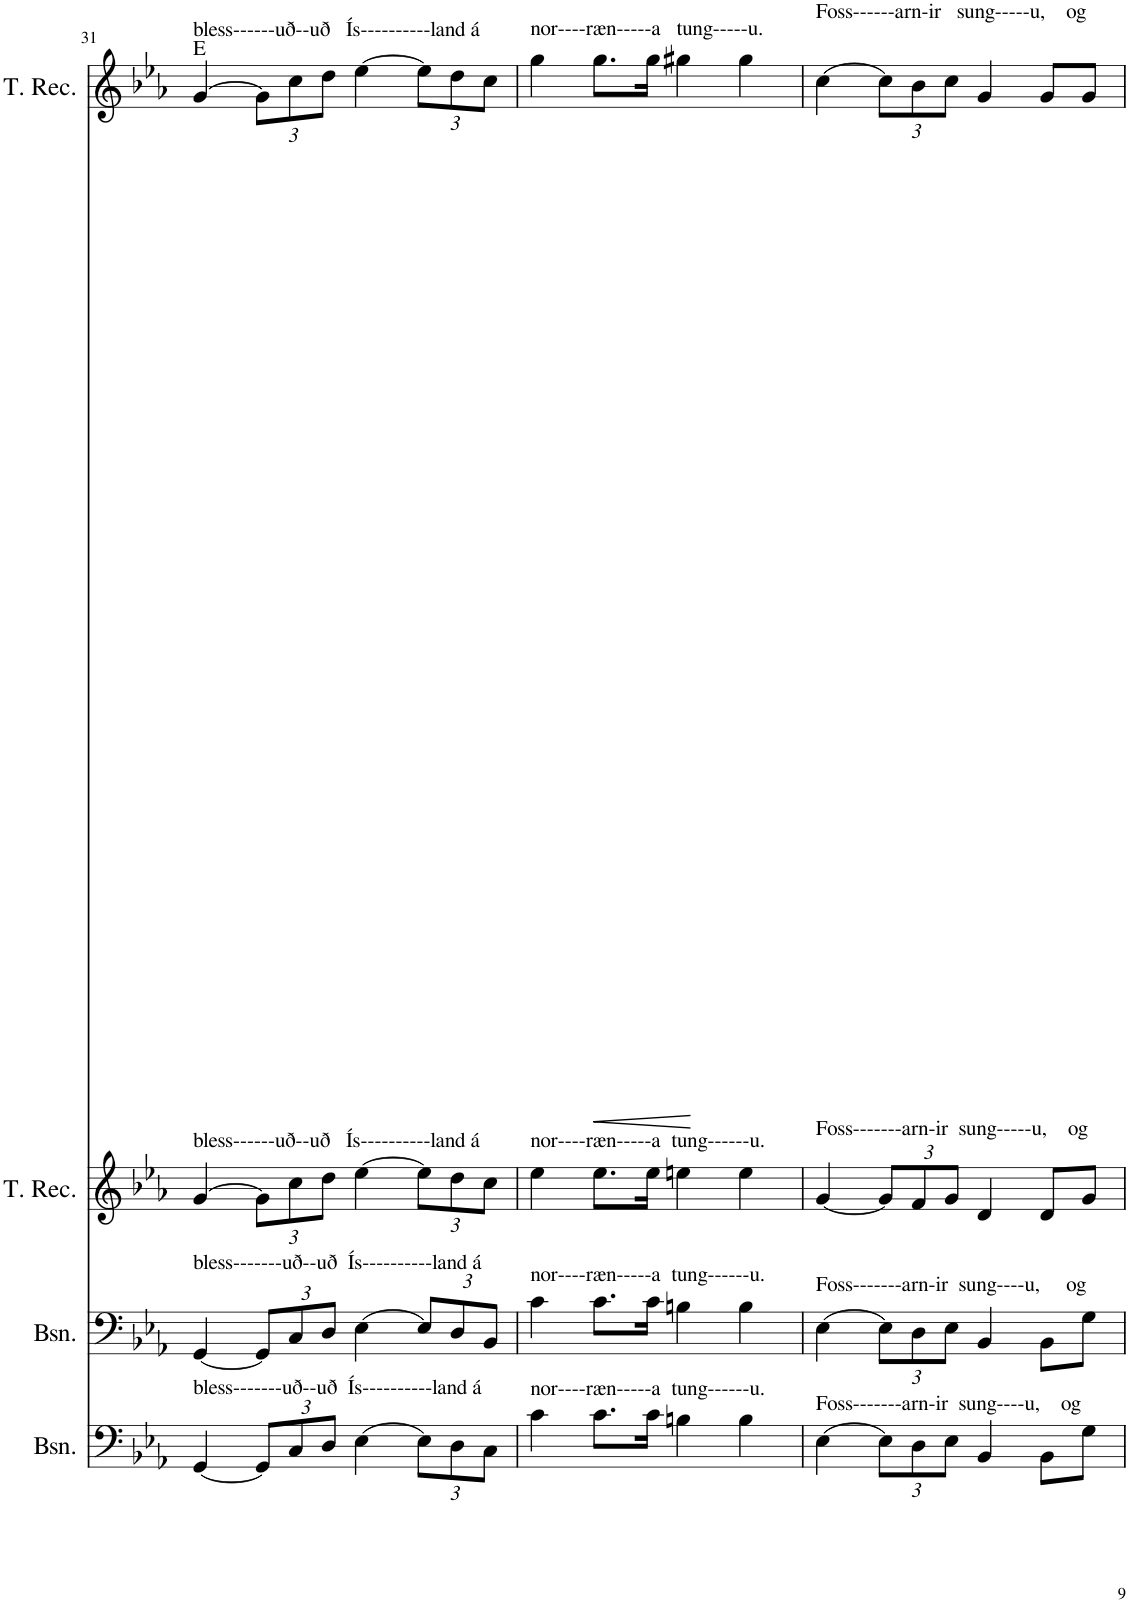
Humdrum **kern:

**kern	**kern	**kern	**kern	**dynam
*part4	*part3	*part2	*part1	*part1
*staff4	*staff3	*staff2	*staff1	*staff1
*I"Bassoon	*I"Bassoon	*I"Tenor Recorder	*I"Tenor Recorder	*
*I'Bsn.	*I'Bsn.	*I'T. Rec.	*I'T. Rec.	*
!!LO:PB:g=z
*clefF4	*clefF4	*clefG2	*clefG2	*
*k[b-e-a-]	*k[b-e-a-]	*k[b-e-a-]	*k[b-e-a-]	*
*M4/4	*M4/4	*M4/4	*M4/4	*
=31	=31	=31	=31	=31
!	!	!	!LO:TX:a:t=E	!
!	!	!	!LO:TX:a:t=bless------uð--uð   Ís----------land á	!
!	!	!LO:TX:a:t=bless------uð--uð   Ís----------land á	!	!
!	!LO:TX:a:t=bless-------uð--uð  Ís----------land á	!	!	!
!LO:TX:a:t=bless-------uð--uð  Ís----------land á	!	!	!	!
[4GG/	[4GG/	[4g/	[4g/	.
*Xbrackettup	*Xbrackettup	*Xbrackettup	*Xbrackettup	*
12GG/L]	12GG/L]	12g\L]	12g\L]	.
12C/	12C/	12cc\	12cc\	.
12D/J	12D/J	12dd\J	12dd\J	.
[4E-\	[4E-\	[4ee-\	[4ee-\	.
12E-\L]	12E-/L]	12ee-\L]	12ee-\L]	.
12D\	12D/	12dd\	12dd\	.
12C\J	12BB-/J	12cc\J	12cc\J	.
=32	=32	=32	=32	=32
!	!	!	!LO:TX:a:t=nor----ræn-----a   tung-----u.	!
!	!	!LO:TX:a:t=nor----ræn-----a  tung------u.	!	!
!	!LO:TX:a:t=nor----ræn-----a  tung------u.	!	!	!
!LO:TX:a:t=nor----ræn-----a  tung------u.	!	!	!	!
4c\	4c\	4ee-\	4gg\	.
!	!	!	!	!LO:HP:b
8.c\L	8.c\L	8.ee-\L	8.gg\L	<
16c\Jk	16c\Jk	16ee-\Jk	16gg\Jk	.
4Bn\	4Bn\	4een\	4gg#X\	.
4B\	4B\	4ee\	4gg#\	.
.	.	.	.	[
=33	=33	=33	=33	=33
!	!	!	!LO:TX:a:t=Foss------arn-ir   sung-----u,    og	!
!	!	!LO:TX:a:t=Foss-------arn-ir  sung-----u,    og	!	!
!	!LO:TX:a:t=Foss-------arn-ir  sung----u,     og	!	!	!
!LO:TX:a:t=Foss-------arn-ir  sung----u,    og	!	!	!	!
[4E-\	[4E-\	[4g/	[4cc\	.
12E-\L]	12E-\L]	12g/L]	12cc\L]	.
12D\	12D\	12f/	12b-\	.
12E-\J	12E-\J	12g/J	12cc\J	.
4BB-/	4BB-/	4d/	4g/	.
8BB-\L	8BB-\L	8d/L	8g/L	.
8G\J	8G\J	8g/J	8g/J	.
=	=	=	=	=
*-	*-	*-	*-	*-
